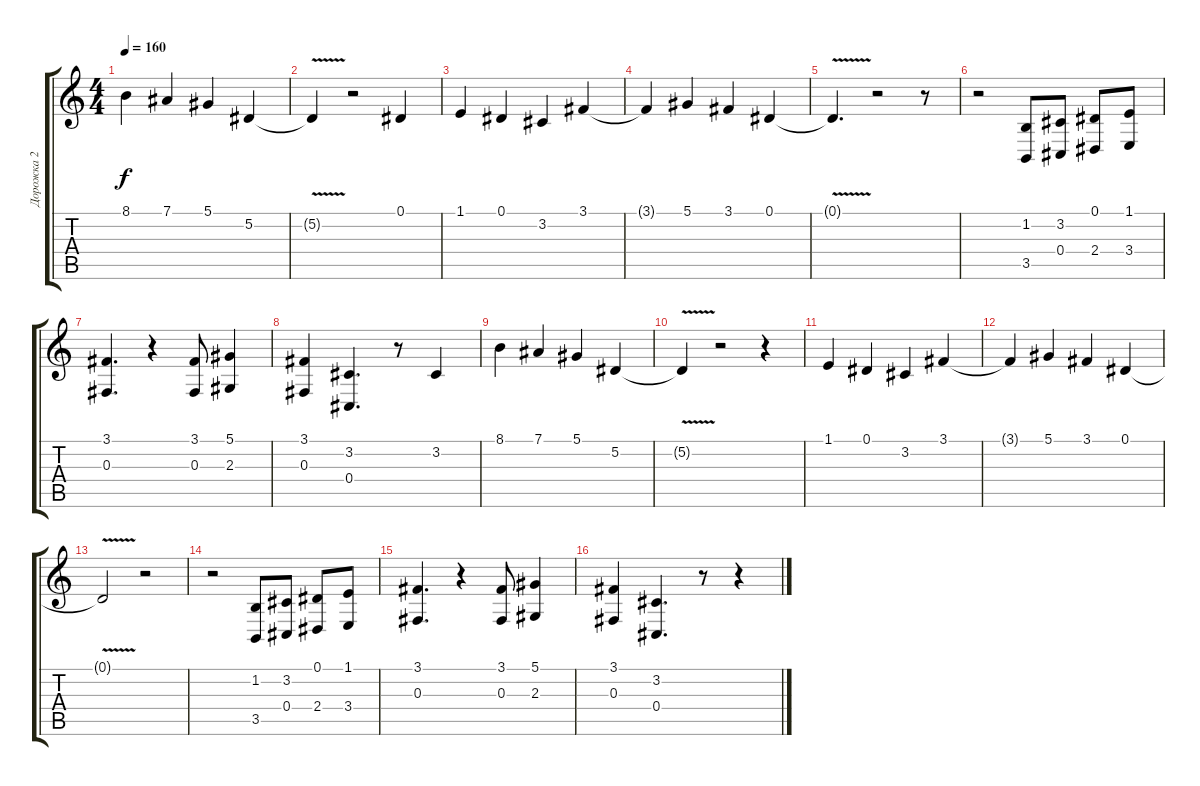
\track ("Дорожка 2" "Дорожка 2") {instrument lead3calliope}
\staff {score tabs}
\tuning (Eb4 Bb3 Gb3 Db3 Ab2 Eb2) {hide}
\ts (4 4)
\tempo 160
\clef g2
\ks c
8.1.4{dy f} 7.1.4 5.1.4 5.2.4 |
5.2{v t}.4 r.2 0.1.4 |
1.1.4 0.1.4 3.2.4 3.1.4 |
3.1{t}.4 5.1.4 3.1.4 0.1.4 |
0.1{v t}.4{d} r.2 r.8 |
r.2 (1.2 3.5).8 (3.2 0.4).8 (0.1 2.4).8 (1.1 3.4).8 |
(3.1 0.3).4{d} r.4 (3.1 0.3).8 (5.1 2.3).4 |
(3.1 0.3).4 (3.2 0.4).4{d} r.8 3.2.4 |
8.1.4 7.1.4 5.1.4 5.2.4 |
5.2{v t}.4 r.2 r.4 |
1.1.4 0.1.4 3.2.4 3.1.4 |
3.1{t}.4 5.1.4 3.1.4 0.1.4 |
0.1{v t}.2 r.2 |
r.2 (1.2 3.5).8 (3.2 0.4).8 (0.1 2.4).8 (1.1 3.4).8 |
(3.1 0.3).4{d} r.4 (3.1 0.3).8 (5.1 2.3).4 |
(3.1 0.3).4 (3.2 0.4).4{d} r.8 r.4
